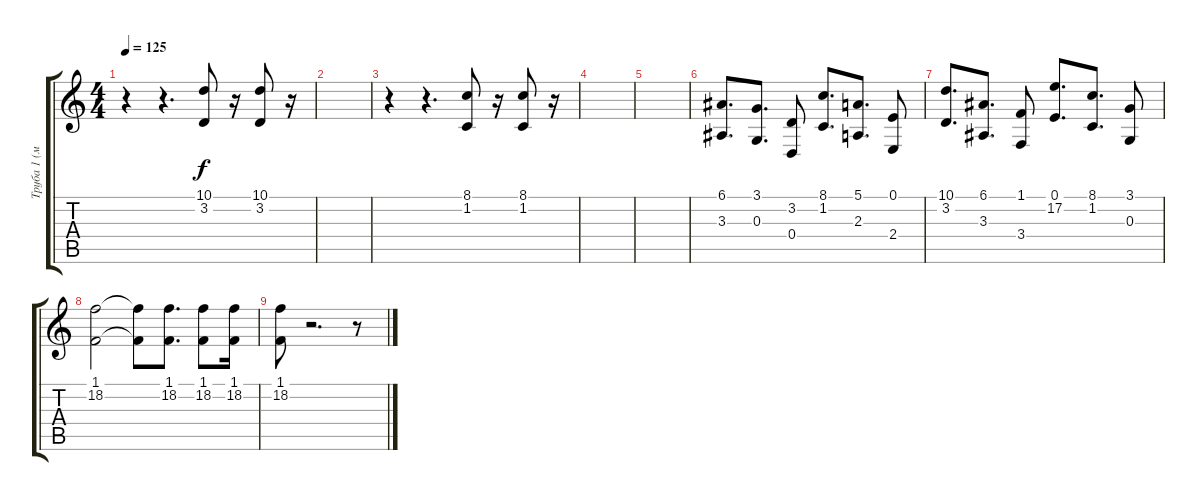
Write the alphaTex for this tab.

\track ("Труба 1 (мелодия)" "Труба 1 (м") {instrument brasssection}
\staff {score tabs}
\tuning (E4 B3 G3 D3 A2 E2) {hide}
\ts (4 4)
\tempo 125
\clef g2
\ks c
r.4{dy f} r.4{d} (10.1 3.2).8 r.16 (10.1 3.2).8 r.16 |
|
r.4 r.4{d} (8.1 1.2).8 r.16 (8.1 1.2).8 r.16 |
|
|
(6.1 3.3).8{d} (3.1 0.3).8{d} (3.2 0.4).8 (8.1 1.2).8{d} (5.1 2.3).8{d} (0.1 2.4).8 |
(10.1 3.2).8{d} (6.1 3.3).8{d} (1.1 3.4).8 (0.1 17.2).8{d} (8.1 1.2).8{d} (3.1 0.3).8 |
(1.1 18.2).2 (1.1{t} 18.2{t}).8 (1.1 18.2).8{d} (1.1 18.2).8 (1.1 18.2).16 |
(1.1 18.2).8 r.2{d} r.8
